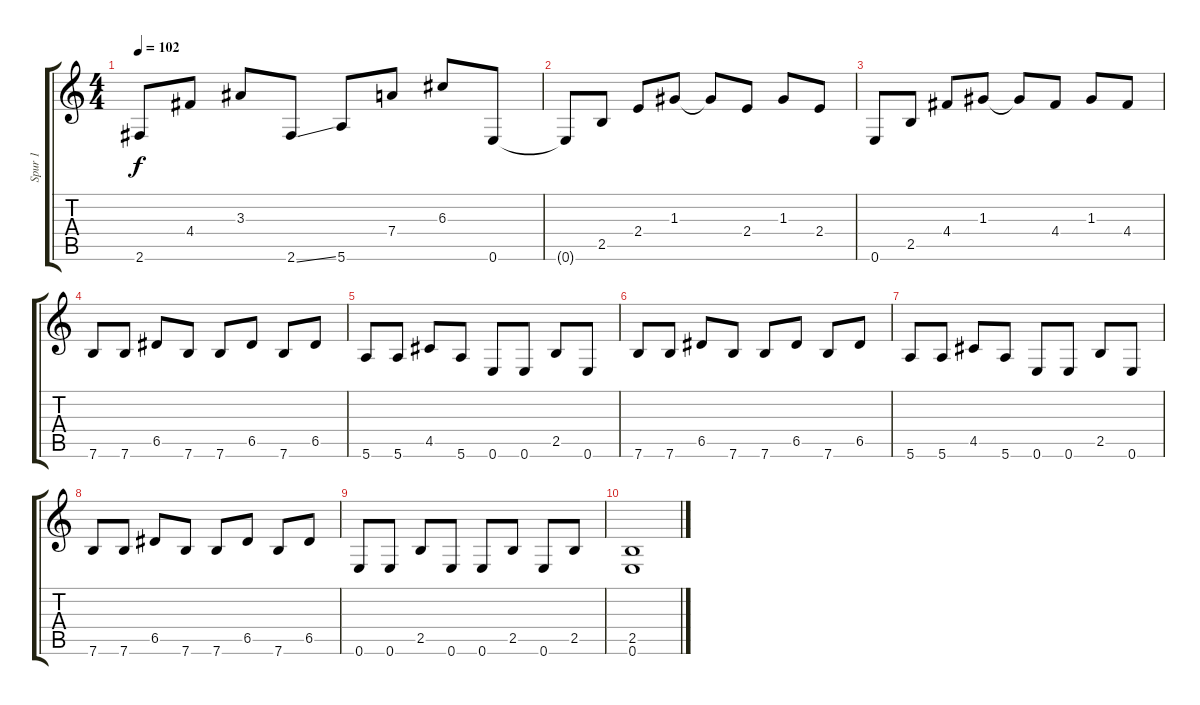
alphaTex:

\track ("Spur 1" "Spur 1") {instrument acousticguitarsteel}
\staff {score tabs}
\tuning (E4 B3 G3 D3 A2 E2) {hide}
\ts (4 4)
\tempo 102
\clef g2
\ks c
2.6.8{dy f} 4.4.8 3.3.8 2.6{ss}.8 5.6.8 7.4.8 6.3.8 0.6.8 |
0.6{t}.8 2.5.8 2.4.8 1.3.8 1.3{t}.8 2.4.8 1.3.8 2.4.8 |
0.6.8 2.5.8 4.4.8 1.3.8 1.3{t}.8 4.4.8 1.3.8 4.4.8 |
7.6.8 7.6.8 6.5.8 7.6.8 7.6.8 6.5.8 7.6.8 6.5.8 |
5.6.8 5.6.8 4.5.8 5.6.8 0.6.8 0.6.8 2.5.8 0.6.8 |
7.6.8 7.6.8 6.5.8 7.6.8 7.6.8 6.5.8 7.6.8 6.5.8 |
5.6.8 5.6.8 4.5.8 5.6.8 0.6.8 0.6.8 2.5.8 0.6.8 |
7.6.8 7.6.8 6.5.8 7.6.8 7.6.8 6.5.8 7.6.8 6.5.8 |
0.6.8 0.6.8 2.5.8 0.6.8 0.6.8 2.5.8 0.6.8 2.5.8 |
(2.5 0.6).1
